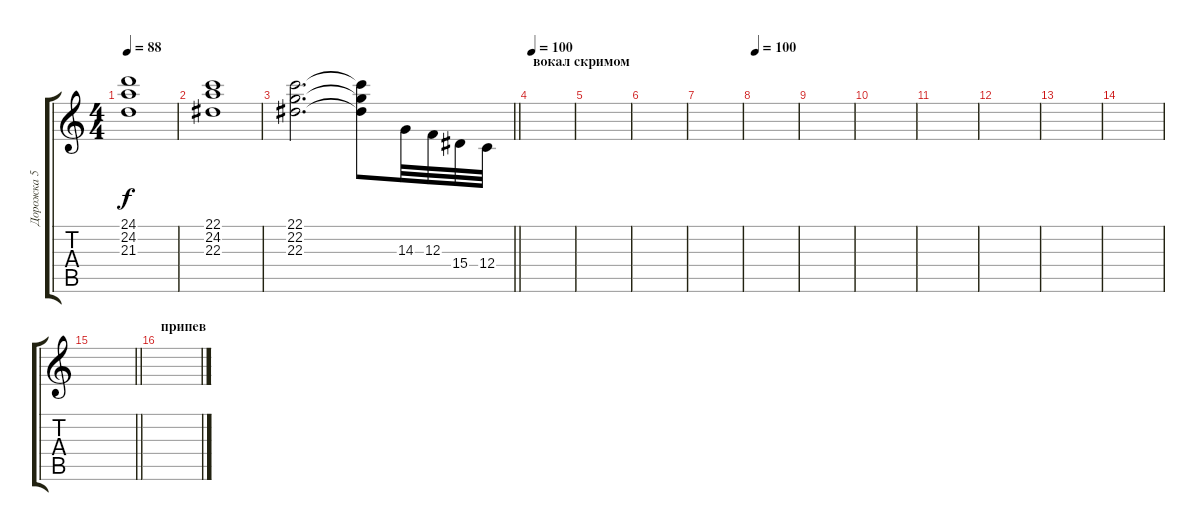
\track ("Дорожка 5" "Дорожка 5") {instrument synthstrings2}
\staff {score tabs}
\tuning (D4 A3 F3 C3 G2 D2) {hide}
\ts (4 4)
\tempo 88
\clef g2
\ks c
(24.1{t} 24.2{t} 21.3{t}).1{dy f} |
(22.1 24.2 22.3).1 |
\barLineRight lightlight
(22.1 22.2 22.3).2{d} (22.1{t} 22.2{t} 22.3{t}).8 14.3.32 12.3.32 15.4.32 12.4.32 |
\section ("" "вокал скримом")
\tempo 100
|
|
|
|
\tempo 100
|
|
|
|
|
|
|
\barLineRight lightlight
|
\section ("" "припев")
